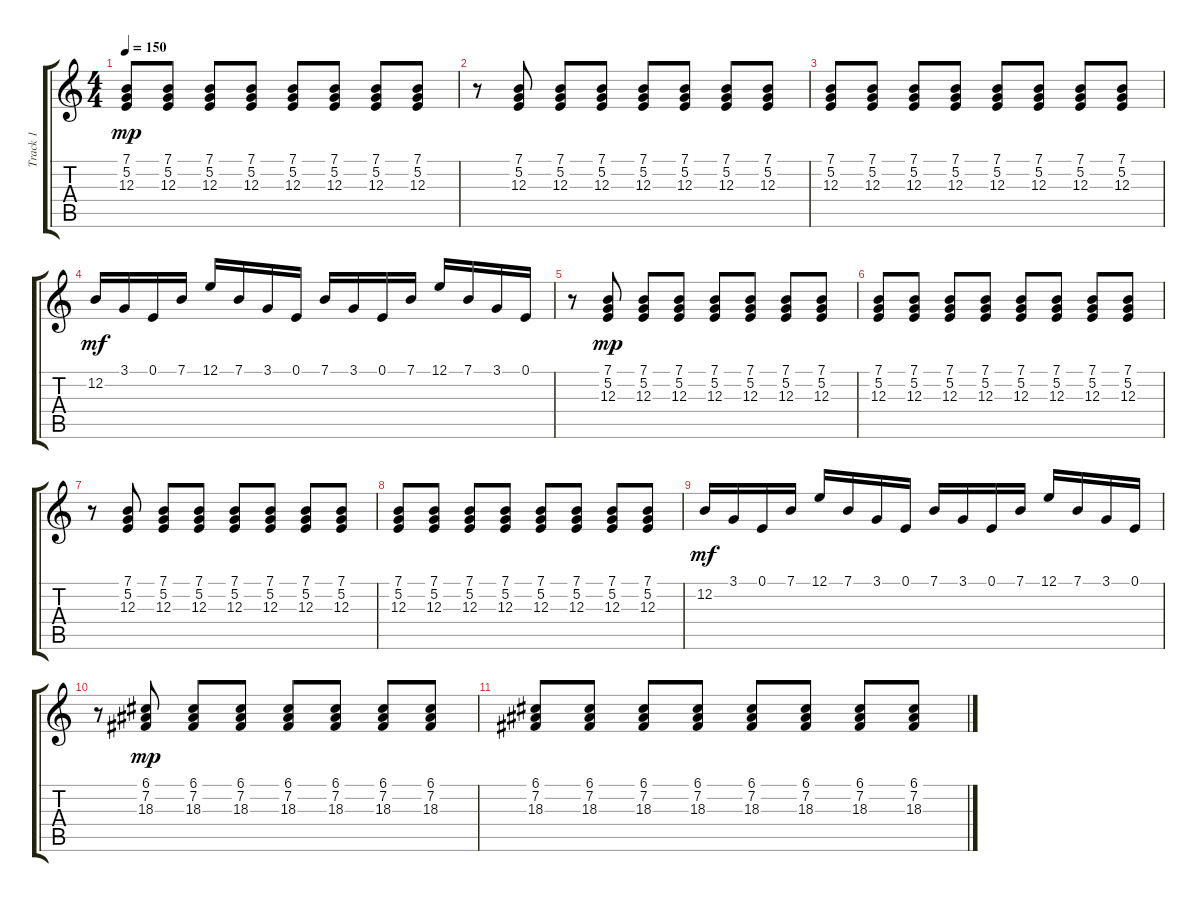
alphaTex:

\track ("Track 1" "Track 1") {instrument acousticgrandpiano}
\staff {score tabs}
\tuning (E4 B3 G3 D3 A2 E2) {hide}
\ts (4 4)
\tempo 150
\clef g2
\ks c
(7.1 5.2 12.3).8{dy mp} (7.1 5.2 12.3).8 (7.1 5.2 12.3).8 (7.1 5.2 12.3).8 (7.1 5.2 12.3).8 (7.1 5.2 12.3).8 (7.1 5.2 12.3).8 (7.1 5.2 12.3).8 |
r.8 (7.1 5.2 12.3).8 (7.1 5.2 12.3).8 (7.1 5.2 12.3).8 (7.1 5.2 12.3).8 (7.1 5.2 12.3).8 (7.1 5.2 12.3).8 (7.1 5.2 12.3).8 |
(7.1 5.2 12.3).8 (7.1 5.2 12.3).8 (7.1 5.2 12.3).8 (7.1 5.2 12.3).8 (7.1 5.2 12.3).8 (7.1 5.2 12.3).8 (7.1 5.2 12.3).8 (7.1 5.2 12.3).8 |
12.2.16{dy mf} 3.1.16 0.1.16 7.1.16 12.1.16 7.1.16 3.1.16 0.1.16 7.1.16 3.1.16 0.1.16 7.1.16 12.1.16 7.1.16 3.1.16 0.1.16 |
r.8 (7.1 5.2 12.3).8{dy mp} (7.1 5.2 12.3).8 (7.1 5.2 12.3).8 (7.1 5.2 12.3).8 (7.1 5.2 12.3).8 (7.1 5.2 12.3).8 (7.1 5.2 12.3).8 |
(7.1 5.2 12.3).8 (7.1 5.2 12.3).8 (7.1 5.2 12.3).8 (7.1 5.2 12.3).8 (7.1 5.2 12.3).8 (7.1 5.2 12.3).8 (7.1 5.2 12.3).8 (7.1 5.2 12.3).8 |
r.8 (7.1 5.2 12.3).8 (7.1 5.2 12.3).8 (7.1 5.2 12.3).8 (7.1 5.2 12.3).8 (7.1 5.2 12.3).8 (7.1 5.2 12.3).8 (7.1 5.2 12.3).8 |
(7.1 5.2 12.3).8 (7.1 5.2 12.3).8 (7.1 5.2 12.3).8 (7.1 5.2 12.3).8 (7.1 5.2 12.3).8 (7.1 5.2 12.3).8 (7.1 5.2 12.3).8 (7.1 5.2 12.3).8 |
12.2.16{dy mf} 3.1.16 0.1.16 7.1.16 12.1.16 7.1.16 3.1.16 0.1.16 7.1.16 3.1.16 0.1.16 7.1.16 12.1.16 7.1.16 3.1.16 0.1.16 |
r.8 (6.1 7.2 18.3).8{dy mp} (6.1 7.2 18.3).8 (6.1 7.2 18.3).8 (6.1 7.2 18.3).8 (6.1 7.2 18.3).8 (6.1 7.2 18.3).8 (6.1 7.2 18.3).8 |
(6.1 7.2 18.3).8 (6.1 7.2 18.3).8 (6.1 7.2 18.3).8 (6.1 7.2 18.3).8 (6.1 7.2 18.3).8 (6.1 7.2 18.3).8 (6.1 7.2 18.3).8 (6.1 7.2 18.3).8
